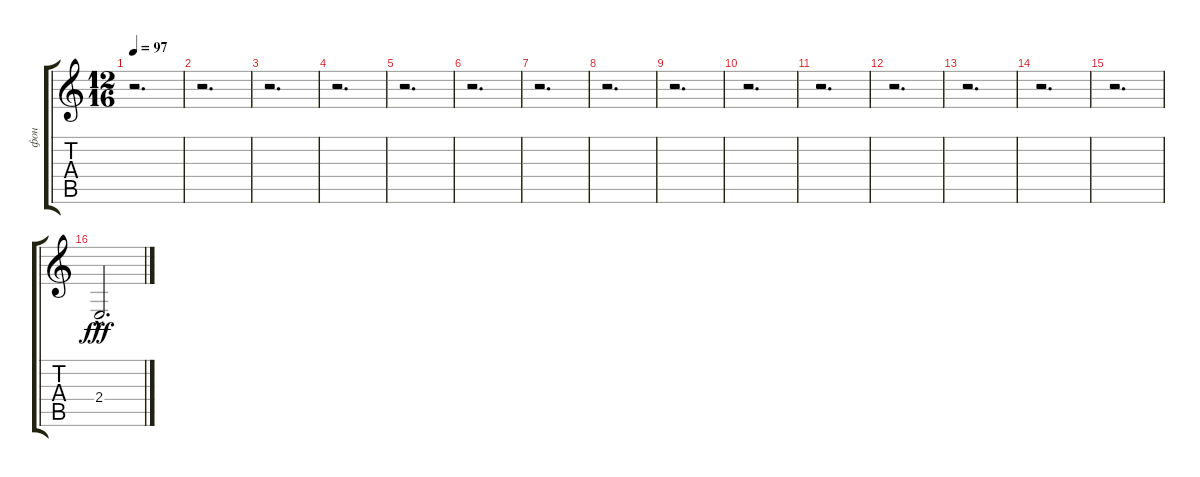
\track ("фон" "фон") {instrument pad2warm}
\staff {score tabs}
\tuning (E4 B3 G3 D3 A2 E2) {hide}
\ts (12 16)
\tempo 97
\clef g2
\ks c
r.2{d dy fff} |
r.2{d} |
r.2{d} |
r.2{d} |
r.2{d} |
r.2{d} |
r.2{d} |
r.2{d} |
r.2{d} |
r.2{d} |
r.2{d} |
r.2{d} |
r.2{d} |
r.2{d} |
r.2{d} |
2.4{hac}.2{d}
